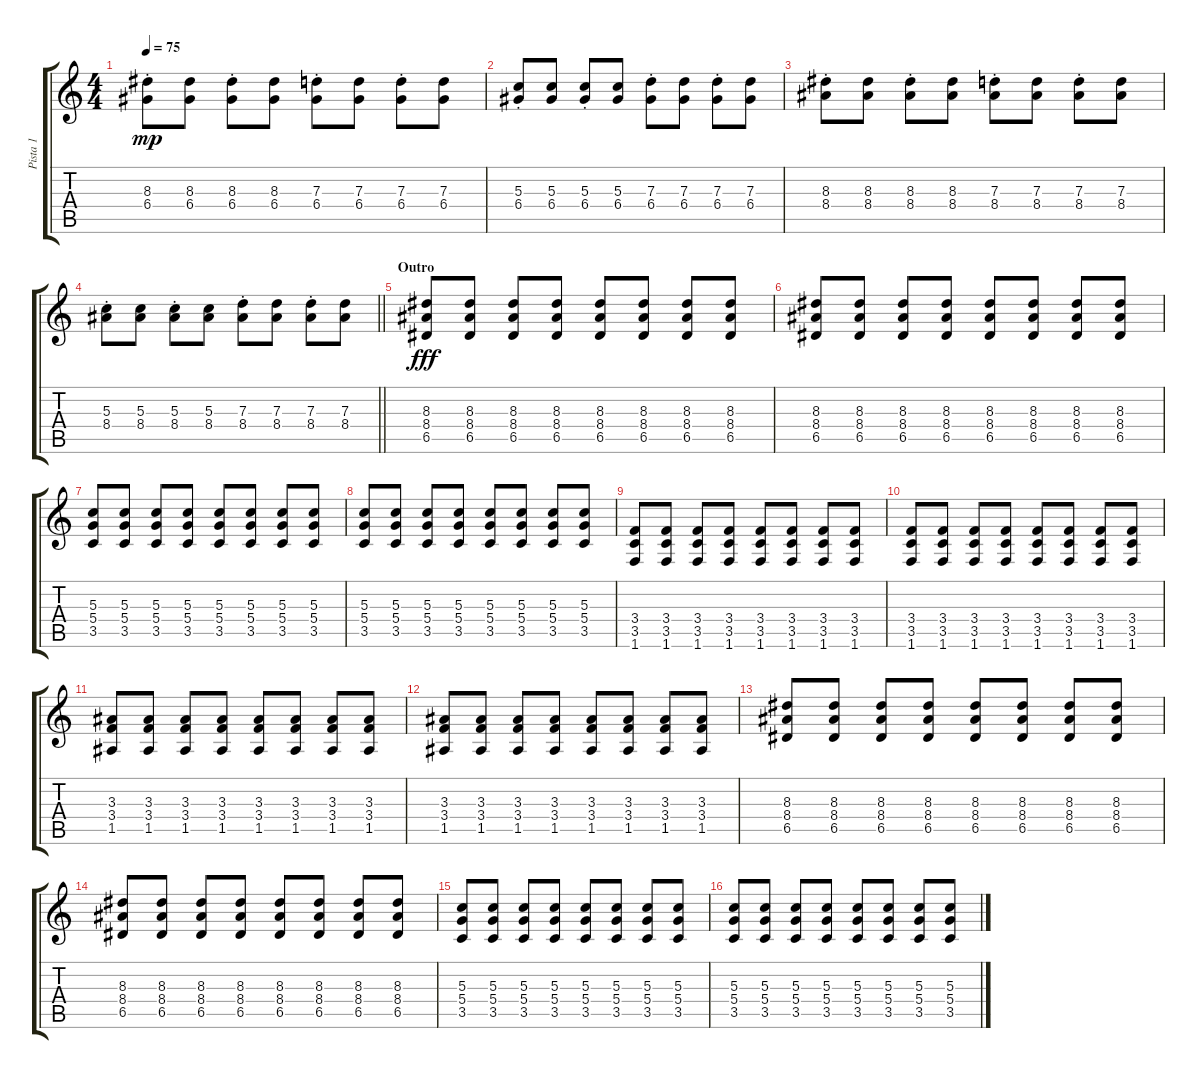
\track ("Pista 1" "Pista 1") {instrument overdrivenguitar}
\staff {score tabs}
\tuning (E4 B3 G3 D3 A2 E2) {hide}
\ts (4 4)
\tempo 75
\clef g2
\ks c
(8.3{st} 6.4{st}).8{dy mp} (8.3 6.4).8 (8.3{st} 6.4{st}).8 (8.3 6.4).8 (7.3{st} 6.4{st}).8 (7.3 6.4).8 (7.3{st} 6.4{st}).8 (7.3 6.4).8 |
(5.3{st} 6.4{st}).8 (5.3 6.4).8 (5.3{st} 6.4{st}).8 (5.3 6.4).8 (7.3{st} 6.4{st}).8 (7.3 6.4).8 (7.3{st} 6.4{st}).8 (7.3 6.4).8 |
(8.3{st} 8.4{st}).8 (8.3 8.4).8 (8.3{st} 8.4{st}).8 (8.3 8.4).8 (7.3{st} 8.4{st}).8 (7.3 8.4).8 (7.3{st} 8.4{st}).8 (7.3 8.4).8 |
\barLineRight lightlight
(5.3{st} 8.4{st}).8 (5.3 8.4).8 (5.3{st} 8.4{st}).8 (5.3 8.4).8 (7.3{st} 8.4{st}).8 (7.3 8.4).8 (7.3{st} 8.4{st}).8 (7.3 8.4).8 |
\section ("" "Outro")
(8.3 8.4 6.5).8{dy fff volume 13} (8.3 8.4 6.5).8 (8.3 8.4 6.5).8 (8.3 8.4 6.5).8 (8.3 8.4 6.5).8 (8.3 8.4 6.5).8 (8.3 8.4 6.5).8 (8.3 8.4 6.5).8 |
(8.3 8.4 6.5).8 (8.3 8.4 6.5).8 (8.3 8.4 6.5).8 (8.3 8.4 6.5).8 (8.3 8.4 6.5).8 (8.3 8.4 6.5).8 (8.3 8.4 6.5).8 (8.3 8.4 6.5).8 |
(5.3 5.4 3.5).8 (5.3 5.4 3.5).8 (5.3 5.4 3.5).8 (5.3 5.4 3.5).8 (5.3 5.4 3.5).8 (5.3 5.4 3.5).8 (5.3 5.4 3.5).8 (5.3 5.4 3.5).8 |
(5.3 5.4 3.5).8 (5.3 5.4 3.5).8 (5.3 5.4 3.5).8 (5.3 5.4 3.5).8 (5.3 5.4 3.5).8 (5.3 5.4 3.5).8 (5.3 5.4 3.5).8 (5.3 5.4 3.5).8 |
(3.4 3.5 1.6).8 (3.4 3.5 1.6).8 (3.4 3.5 1.6).8 (3.4 3.5 1.6).8 (3.4 3.5 1.6).8 (3.4 3.5 1.6).8 (3.4 3.5 1.6).8 (3.4 3.5 1.6).8 |
(3.4 3.5 1.6).8 (3.4 3.5 1.6).8 (3.4 3.5 1.6).8 (3.4 3.5 1.6).8 (3.4 3.5 1.6).8 (3.4 3.5 1.6).8 (3.4 3.5 1.6).8 (3.4 3.5 1.6).8 |
(3.3 3.4 1.5).8 (3.3 3.4 1.5).8 (3.3 3.4 1.5).8 (3.3 3.4 1.5).8 (3.3 3.4 1.5).8 (3.3 3.4 1.5).8 (3.3 3.4 1.5).8 (3.3 3.4 1.5).8 |
(3.3 3.4 1.5).8 (3.3 3.4 1.5).8 (3.3 3.4 1.5).8 (3.3 3.4 1.5).8 (3.3 3.4 1.5).8 (3.3 3.4 1.5).8 (3.3 3.4 1.5).8 (3.3 3.4 1.5).8 |
(8.3 8.4 6.5).8 (8.3 8.4 6.5).8 (8.3 8.4 6.5).8 (8.3 8.4 6.5).8 (8.3 8.4 6.5).8 (8.3 8.4 6.5).8 (8.3 8.4 6.5).8 (8.3 8.4 6.5).8 |
(8.3 8.4 6.5).8 (8.3 8.4 6.5).8 (8.3 8.4 6.5).8 (8.3 8.4 6.5).8 (8.3 8.4 6.5).8 (8.3 8.4 6.5).8 (8.3 8.4 6.5).8 (8.3 8.4 6.5).8 |
(5.3 5.4 3.5).8 (5.3 5.4 3.5).8 (5.3 5.4 3.5).8 (5.3 5.4 3.5).8 (5.3 5.4 3.5).8 (5.3 5.4 3.5).8 (5.3 5.4 3.5).8 (5.3 5.4 3.5).8 |
(5.3 5.4 3.5).8 (5.3 5.4 3.5).8 (5.3 5.4 3.5).8 (5.3 5.4 3.5).8 (5.3 5.4 3.5).8 (5.3 5.4 3.5).8 (5.3 5.4 3.5).8 (5.3 5.4 3.5).8
